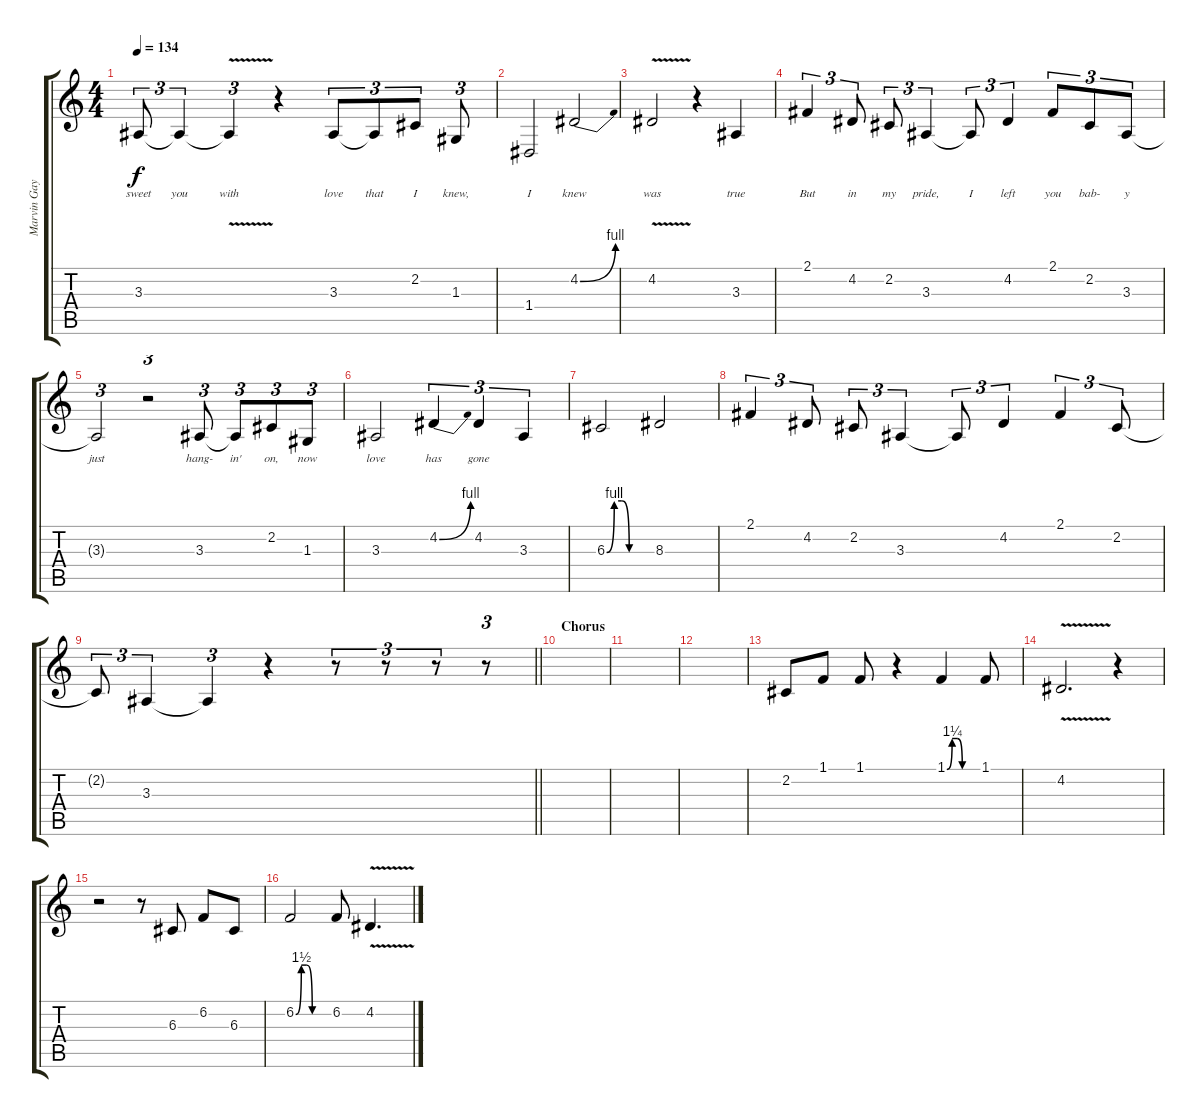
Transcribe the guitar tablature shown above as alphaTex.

\track ("Marvin Gaye" "Marvin Gay") {instrument altosax}
\staff {score tabs}
\tuning (E4 B3 G3 D3 A2 E2) {hide}
\ts (4 4)
\tempo 134
\clef g2
\ks c
3.3{t}.8{tu (3 2) lyrics (0 "sweet") lyrics (1 "") lyrics (2 "") lyrics (3 "") lyrics (4 "") dy f} 3.3{t}.4{tu (3 2) lyrics (0 "you") lyrics (1 "") lyrics (2 "") lyrics (3 "") lyrics (4 "")} 3.3{v t}.4{tu (3 2) lyrics (0 "with") lyrics (1 "") lyrics (2 "") lyrics (3 "") lyrics (4 "")} r.4 3.3.8{tu (3 2) lyrics (0 "love") lyrics (1 "") lyrics (2 "") lyrics (3 "") lyrics (4 "")} 3.3{t}.8{tu (3 2) lyrics (0 "that") lyrics (1 "") lyrics (2 "") lyrics (3 "") lyrics (4 "")} 2.2.8{tu (3 2) lyrics (0 "I") lyrics (1 "") lyrics (2 "") lyrics (3 "") lyrics (4 "")} 1.3.8{tu (3 2) lyrics (0 "knew,") lyrics (1 "") lyrics (2 "") lyrics (3 "") lyrics (4 "")} |
1.4.2{lyrics (0 "I") lyrics (1 "") lyrics (2 "") lyrics (3 "") lyrics (4 "")} 4.2{be (bend 0 0 60 4)}.2{lyrics (0 "knew") lyrics (1 "") lyrics (2 "") lyrics (3 "") lyrics (4 "")} |
4.2{v}.2{lyrics (0 "was") lyrics (1 "") lyrics (2 "") lyrics (3 "") lyrics (4 "")} r.4 3.3.4{lyrics (0 "true") lyrics (1 "") lyrics (2 "") lyrics (3 "") lyrics (4 "")} |
2.1.4{tu (3 2) lyrics (0 "But") lyrics (1 "") lyrics (2 "") lyrics (3 "") lyrics (4 "")} 4.2.8{tu (3 2) lyrics (0 "in") lyrics (1 "") lyrics (2 "") lyrics (3 "") lyrics (4 "")} 2.2.8{tu (3 2) lyrics (0 "my") lyrics (1 "") lyrics (2 "") lyrics (3 "") lyrics (4 "")} 3.3.4{tu (3 2) lyrics (0 "pride,") lyrics (1 "") lyrics (2 "") lyrics (3 "") lyrics (4 "")} 3.3{t}.8{tu (3 2) lyrics (0 "I") lyrics (1 "") lyrics (2 "") lyrics (3 "") lyrics (4 "")} 4.2.4{tu (3 2) lyrics (0 "left") lyrics (1 "") lyrics (2 "") lyrics (3 "") lyrics (4 "")} 2.1.8{tu (3 2) lyrics (0 "you") lyrics (1 "") lyrics (2 "") lyrics (3 "") lyrics (4 "")} 2.2.8{tu (3 2) lyrics (0 "bab-") lyrics (1 "") lyrics (2 "") lyrics (3 "") lyrics (4 "")} 3.3.8{tu (3 2) lyrics (0 "y") lyrics (1 "") lyrics (2 "") lyrics (3 "") lyrics (4 "")} |
3.3{t}.2{tu (3 2) lyrics (0 "just") lyrics (1 "") lyrics (2 "") lyrics (3 "") lyrics (4 "")} r.2{tu (3 2)} 3.3.8{tu (3 2) lyrics (0 "hang-") lyrics (1 "") lyrics (2 "") lyrics (3 "") lyrics (4 "")} 3.3{t}.8{tu (3 2) lyrics (0 "in'") lyrics (1 "") lyrics (2 "") lyrics (3 "") lyrics (4 "")} 2.2.8{tu (3 2) lyrics (0 "on,") lyrics (1 "") lyrics (2 "") lyrics (3 "") lyrics (4 "")} 1.3.8{tu (3 2) lyrics (0 "now") lyrics (1 "") lyrics (2 "") lyrics (3 "") lyrics (4 "")} |
3.3.2{lyrics (0 "love") lyrics (1 "") lyrics (2 "") lyrics (3 "") lyrics (4 "")} 4.2{be (bend 0 0 60 4)}.4{tu (3 2) lyrics (0 "has") lyrics (1 "") lyrics (2 "") lyrics (3 "") lyrics (4 "")} 4.2.4{tu (3 2) lyrics (0 "gone") lyrics (1 "") lyrics (2 "") lyrics (3 "") lyrics (4 "")} 3.3.4{tu (3 2)} |
6.3{be (custom 0 0 10 4 20 4 30 0 60 0)}.2 8.3.2 |
2.1.4{tu (3 2)} 4.2.8{tu (3 2)} 2.2.8{tu (3 2)} 3.3.4{tu (3 2)} 3.3{t}.8{tu (3 2)} 4.2.4{tu (3 2)} 2.1.4{tu (3 2)} 2.2.8{tu (3 2)} |
\barLineRight lightlight
2.2{t}.8{tu (3 2)} 3.3.4{tu (3 2)} 3.3{t}.4{tu (3 2)} r.4 r.8{tu (3 2)} r.8{tu (3 2)} r.8{tu (3 2)} r.8{tu (3 2)} |
\section ("" "Chorus")
|
|
|
2.2.8 1.1.8 1.1.8 r.4 1.1{be (custom 0 0 10 5 20 5 30 0 60 0)}.4 1.1.8 |
4.2{v}.2{d} r.4 |
r.2 r.8 6.3.8 6.2.8 6.3.8 |
6.2{be (custom 0 0 10 6 20 6 30 0 60 0)}.2 6.2.8 4.2{v}.4{d}
